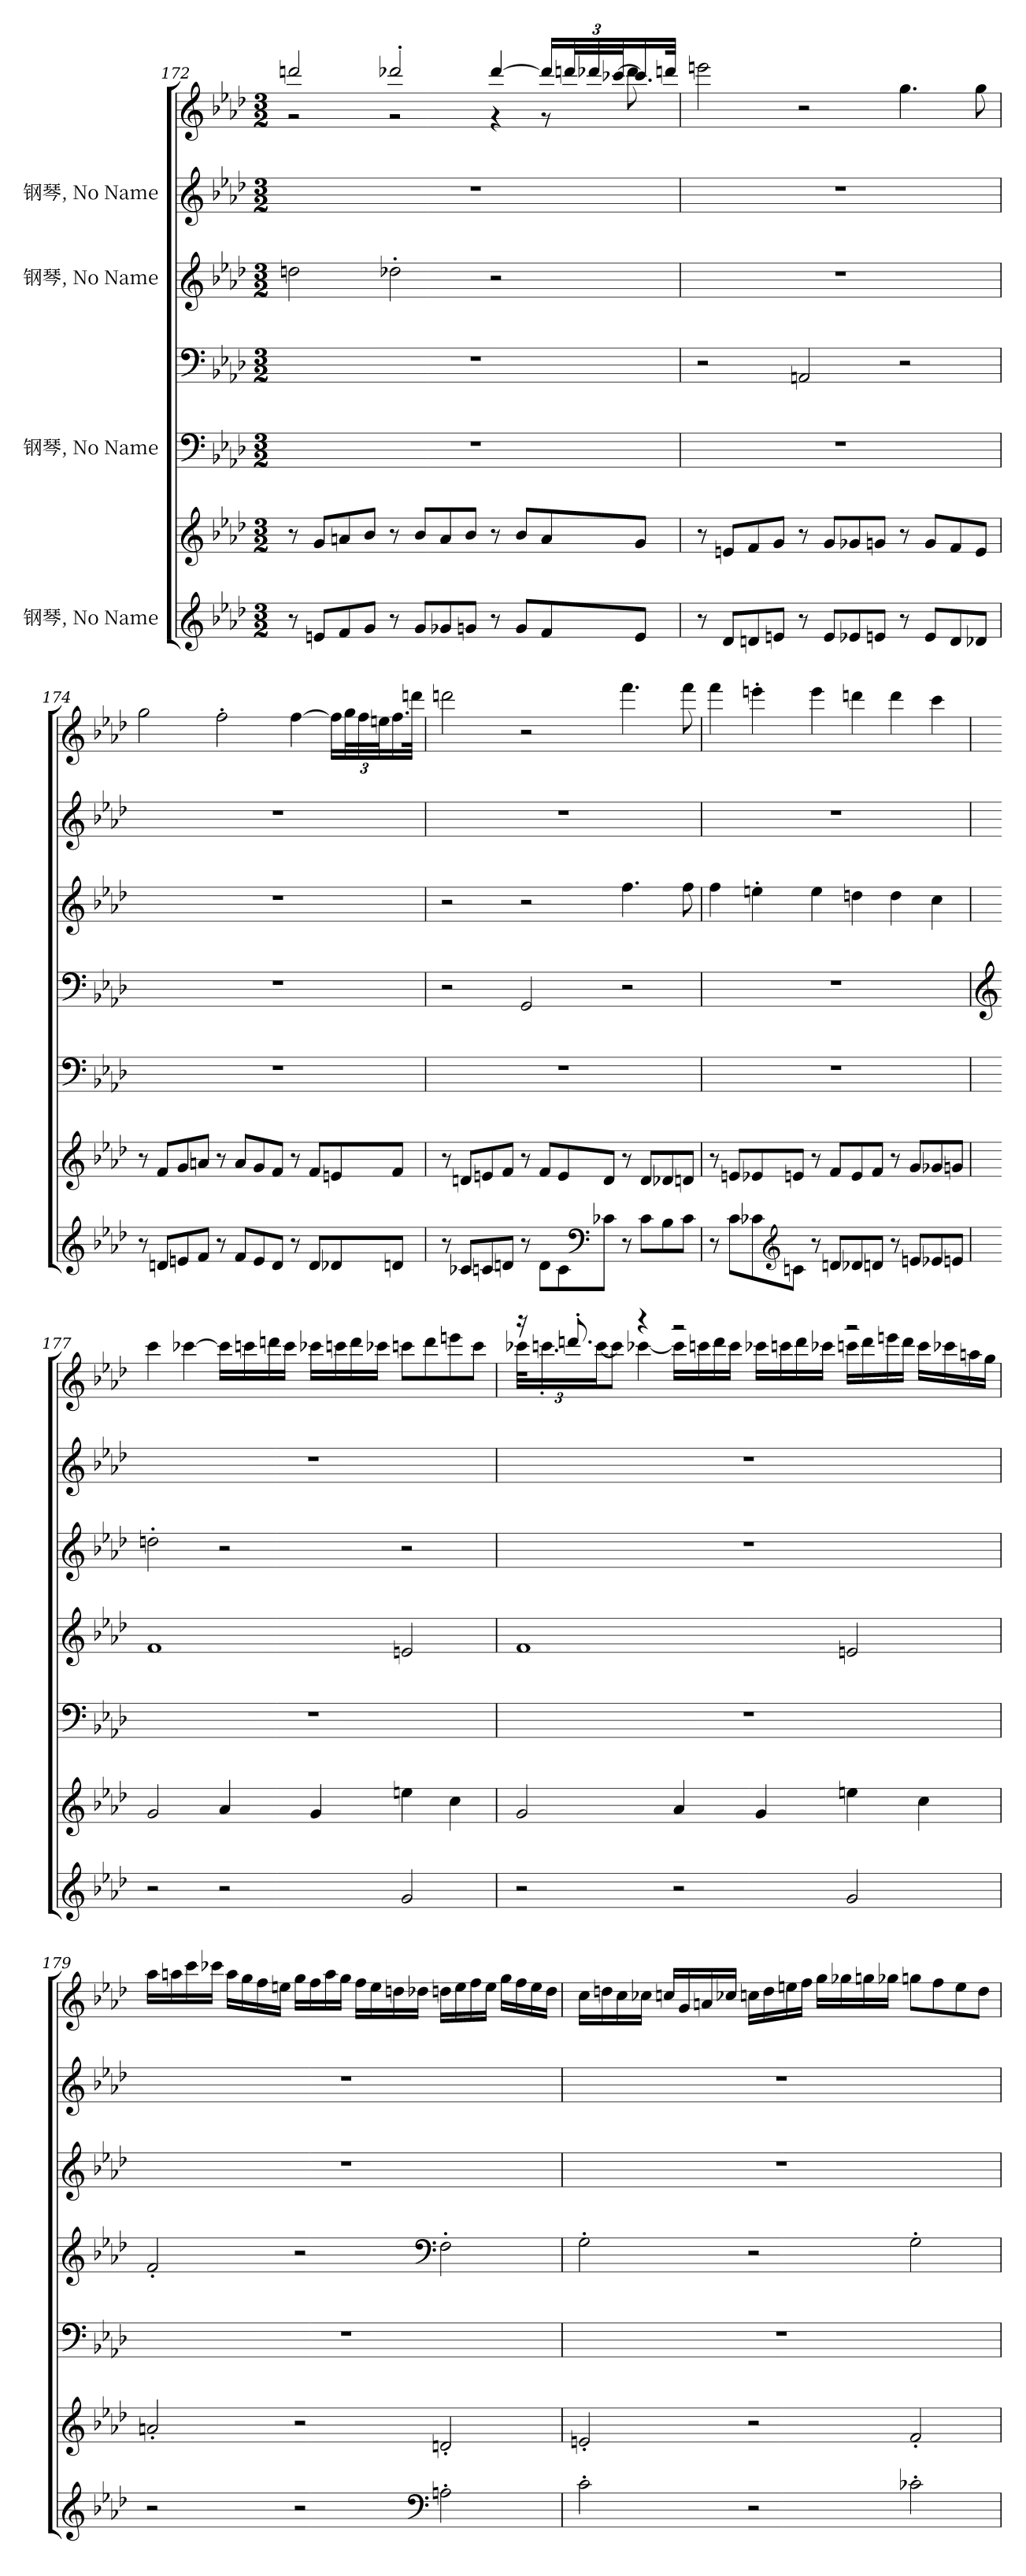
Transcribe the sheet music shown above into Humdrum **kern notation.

**kern	**kern	**kern	**kern	**kern	**kern	**kern
*part4	*part4	*part3	*part3	*part2	*part1	*part1
*staff7	*staff6	*staff5	*staff4	*staff3	*staff2	*staff1
*I"钢琴, No Name	*	*I"钢琴, No Name	*	*I"钢琴, No Name	*I"钢琴, No Name	*
!!LO:PB:g=z
*clefG2	*clefG2	*clefF4	*clefF4	*clefG2	*clefG2	*clefG2
*k[b-e-a-d-]	*k[b-e-a-d-]	*k[b-e-a-d-]	*k[b-e-a-d-]	*k[b-e-a-d-]	*k[b-e-a-d-]	*k[b-e-a-d-]
*M3/2	*M3/2	*M3/2	*M3/2	*M3/2	*M3/2	*M3/2
*MM74	*MM74	*MM74	*MM74	*MM74	*MM74	*MM74
=172	=172	=172	=172	=172	=172	=172
*	*	*	*	*	*	*^
8r	8r	1.r	1.r	2ddn\	1.r	2dddn/	2r
8en/L	8g/L	.	.	.	.	.	.
8f/	8an/	.	.	.	.	.	.
8g/J	8b-/J	.	.	.	.	.	.
8r	8r	.	.	2dd-X'\	.	2ddd-X'/	2r
8g/L	8b-/L	.	.	.	.	.	.
8g-X/	8a/	.	.	.	.	.	.
8gn/J	8b-/J	.	.	.	.	.	.
*	*	*	*	*	*	*MM74	*
8r	8r	.	.	2r	.	[4ddd-/	4r
8g/L	8b-/L	.	.	.	.	.	.
8f/	8a/	.	.	.	.	16ddd-/LL]	8r
*	*	*	*	*	*	*Xbrackettup	*
*	*	*	*	*	*	*MM73	*
.	.	.	.	.	.	48dddn/L	.
.	.	.	.	.	.	48ddd-X/	.
.	.	.	.	.	.	[48ccc-X/J	.
8e/J	8g/J	.	.	.	.	16.ccc-/]	8ddd-\
.	.	.	.	.	.	32dddn/JJk	.
*	*	*	*	*	*	*v	*v
!!LO:PB:g=z
=173	=173	=173	=173	=173	=173	=173
*	*	*	*	*	*	*MM74
8r	8r	1.r	2r	1.r	1.r	2eeen\
8d-/L	8en/L	.	.	.	.	.
8dn/	8f/	.	.	.	.	.
8en/J	8g/J	.	.	.	.	.
8r	8r	.	2AAn/	.	.	2r
8e/L	8g/L	.	.	.	.	.
8e-X/	8g-X/	.	.	.	.	.
8en/J	8gn/J	.	.	.	.	.
8r	8r	.	2r	.	.	4.gg\
8e/L	8g/L	.	.	.	.	.
8d/	8f/	.	.	.	.	.
*	*	*	*	*	*	*MM73
8d-X/J	8e/J	.	.	.	.	8gg\
!!LO:PB:g=z
=174	=174	=174	=174	=174	=174	=174
*	*	*	*	*	*	*MM74
8r	8r	1.r	1.r	1.r	1.r	2gg\
8dn/L	8f/L	.	.	.	.	.
8en/	8g/	.	.	.	.	.
8f/J	8an/J	.	.	.	.	.
8r	8r	.	.	.	.	2ff'\
8f/L	8a/L	.	.	.	.	.
8e/	8g/	.	.	.	.	.
8d/J	8f/J	.	.	.	.	.
8r	8r	.	.	.	.	[4ff\
8d/L	8f/L	.	.	.	.	.
8d-X/	8en/	.	.	.	.	16ff\LL]
*	*	*	*	*	*	*MM73
.	.	.	.	.	.	48gg\L
.	.	.	.	.	.	48ff\
.	.	.	.	.	.	48een\J
8dn/J	8f/J	.	.	.	.	16.ff\
.	.	.	.	.	.	32dddn\JJk
=175	=175	=175	=175	=175	=175	=175
*	*	*	*	*	*	*MM74
8r	8r	1.r	2r	2r	1.r	2dddn\
8c-X/L	8dn/L	.	.	.	.	.
8cn/	8en/	.	.	.	.	.
8dn/J	8f/J	.	.	.	.	.
8r	8r	.	2GG/	2r	.	2r
8d\L	8f/L	.	.	.	.	.
8c\	8e/	.	.	.	.	.
*clefF4	*	*	*	*	*	*
8c-X\J	8d/J	.	.	.	.	.
8r	8r	.	2r	4.ff\	.	4.fff\
8c-\L	8d/L	.	.	.	.	.
8B-\	8d-X/	.	.	.	.	.
*	*	*	*	*	*	*MM73
8c-\J	8dn/J	.	.	8ff\	.	8fff\
!!LO:PB:g=z
=176	=176	=176	=176	=176	=176	=176
*	*	*	*	*	*	*MM74
8r	8r	1.r	1.r	4ff\	1.r	4fff\
8c\L	8en/L	.	.	.	.	.
8c-X\	8e-X/	.	.	4een'\	.	4eeen'\
*clefG2	*	*	*	*	*	*
8cn\J	8en/J	.	.	.	.	.
8r	8r	.	.	4ee\	.	4eee\
8dn/L	8f/L	.	.	.	.	.
8d-X/	8e/	.	.	4ddn\	.	4dddn\
8dn/J	8f/J	.	.	.	.	.
8r	8r	.	.	4dd\	.	4ddd\
8en/L	8g/L	.	.	.	.	.
8e-X/	8g-X/	.	.	4cc\	.	4ccc\
8en/J	8gn/J	.	.	.	.	.
!!LO:PB:g=z
=177	=177	=177	=177	=177	=177	=177
*	*	*	*clefG2	*	*	*
2r	2g/	1.r	1f	2ddn'\	1.r	4ccc\
.	.	.	.	.	.	[4ccc-X\
*	*	*	*	*	*	*MM71
2r	4a-/	.	.	2r	.	16ccc-\LL]
.	.	.	.	.	.	16cccn\
.	.	.	.	.	.	16dddn\
.	.	.	.	.	.	16ccc\JJ
.	4g/	.	.	.	.	16ccc-X\LL
.	.	.	.	.	.	16cccn\
.	.	.	.	.	.	16ddd\
.	.	.	.	.	.	16ccc-X\JJ
2g/	4een\	.	2en/	2r	.	8cccn\L
.	.	.	.	.	.	8ddd\
.	4cc\	.	.	.	.	8eeen\
*	*	*	*	*	*	*MM69
.	.	.	.	.	.	8ccc\J
!!LO:PB:g=z
=178	=178	=178	=178	=178	=178	=178
*	*	*	*	*	*	*MM67
*	*	*	*	*	*	*^
2r	2g/	1.r	1f	1.r	1.r	16r	48ccc-X\KLL
.	.	.	.	.	.	.	24.cccn'\
.	.	.	.	.	.	8.dddn'/	.
.	.	.	.	.	.	.	[24ccc\J
.	.	.	.	.	.	.	8ccc\J]
.	.	.	.	.	.	4r	[4ccc-X\
*	*	*	*	*	*	*MM71	*
2r	4a-/	.	.	.	.	2r	16ccc-\LL]
.	.	.	.	.	.	.	16cccn\
.	.	.	.	.	.	.	16ddd\
.	.	.	.	.	.	.	16ccc\JJ
.	4g/	.	.	.	.	.	16ccc-X\LL
.	.	.	.	.	.	.	16cccn\
.	.	.	.	.	.	.	16ddd\
.	.	.	.	.	.	.	16ccc-X\JJ
*	*	*	*	*	*	*MM71	*
2g/	4een\	.	2en/	.	.	2r	16cccn\LL
.	.	.	.	.	.	.	16ddd\
.	.	.	.	.	.	.	16eeen\
.	.	.	.	.	.	.	16ddd\JJ
.	4cc\	.	.	.	.	.	16ccc\LL
.	.	.	.	.	.	.	16ccc-X\
.	.	.	.	.	.	.	16aan\
.	.	.	.	.	.	.	16gg\JJ
*	*	*	*	*	*	*v	*v
!!LO:PB:g=z
=179	=179	=179	=179	=179	=179	=179
*	*	*	*	*	*	*MM71
2r	2an'/	1.r	2f'/	1.r	1.r	16aa-\LL
.	.	.	.	.	.	16aan\
.	.	.	.	.	.	16ccc\
.	.	.	.	.	.	16ccc-X\JJ
.	.	.	.	.	.	16aa\LL
.	.	.	.	.	.	16gg\
.	.	.	.	.	.	16ff\
.	.	.	.	.	.	16een\JJ
2r	2r	.	2r	.	.	16gg\LL
.	.	.	.	.	.	16ff\
.	.	.	.	.	.	16aa\
.	.	.	.	.	.	16gg\JJ
.	.	.	.	.	.	16ff\LL
.	.	.	.	.	.	16ee\
.	.	.	.	.	.	16ddn\
.	.	.	.	.	.	16dd-X\JJ
*clefF4	*	*	*clefF4	*	*	*
2An'\	2dn'/	.	2F'\	.	.	16ddn\LL
.	.	.	.	.	.	16ee\
.	.	.	.	.	.	16ff\
.	.	.	.	.	.	16ee\JJ
.	.	.	.	.	.	16gg\LL
.	.	.	.	.	.	16ff\
.	.	.	.	.	.	16ee\
.	.	.	.	.	.	16dd\JJ
!!LO:PB:g=z
=180	=180	=180	=180	=180	=180	=180
*	*	*	*	*	*	*MM71
2c'\	2en'/	1.r	2G'\	1.r	1.r	16cc\LL
.	.	.	.	.	.	16ddn\
.	.	.	.	.	.	16cc\
.	.	.	.	.	.	16cc-X\JJ
.	.	.	.	.	.	16ccn/LL
.	.	.	.	.	.	16g/
.	.	.	.	.	.	16an/
.	.	.	.	.	.	16cc-X/JJ
2r	2r	.	2r	.	.	16ccn\LL
.	.	.	.	.	.	16dd\
.	.	.	.	.	.	16een\
*	*	*	*	*	*	*MM69
.	.	.	.	.	.	16ff\JJ
.	.	.	.	.	.	16gg\LL
.	.	.	.	.	.	16gg-X\
*	*	*	*	*	*	*MM65
.	.	.	.	.	.	16ggn\
*	*	*	*	*	*	*MM56
.	.	.	.	.	.	16gg-X\JJ
*	*	*	*	*	*	*MM65
2c-X'\	2f'/	.	2G'\	.	.	8ggn\L
.	.	.	.	.	.	8ff\
*	*	*	*	*	*	*MM60
.	.	.	.	.	.	8ee\
*	*	*	*	*	*	*MM54
.	.	.	.	.	.	8dd\J
=	=	=	=	=	=	=
*-	*-	*-	*-	*-	*-	*-
